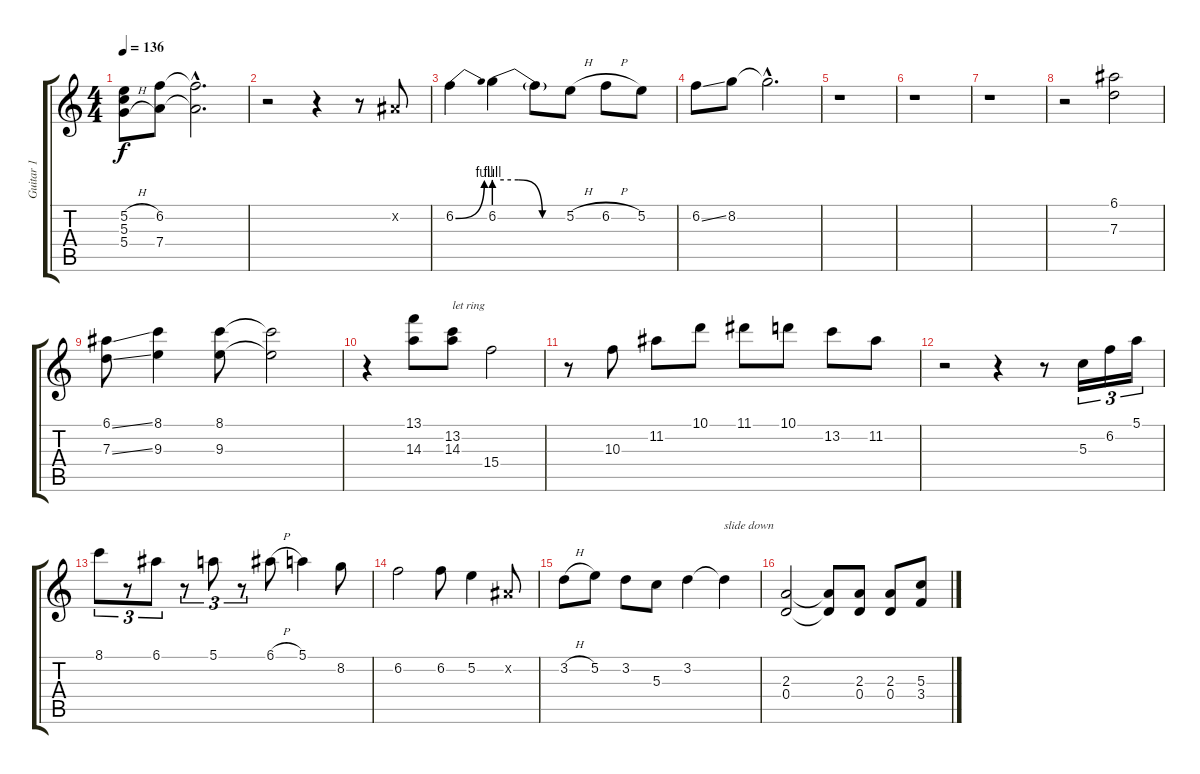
\track ("Guitar 1" "Guitar 1") {instrument overdrivenguitar}
\staff {score tabs}
\tuning (E4 B3 G3 D3 A2 E2) {hide}
\ts (4 4)
\tempo 136
\clef g2
\ks c
(5.2{h} 5.3 5.4{h}).8{dy f} (6.2 7.4).8 (6.2{hac t} 7.4{hac t}).2{d} |
r.2 r.4 r.8 -1.2{x}.8 |
6.2{be (bend 0 0 60 4)}.4 6.2{be (custom 0 4 20 4 40 0 60 0)}.4 6.2{t}.8 5.2{h}.8 6.2{h}.8 5.2.8 |
6.2{ss}.8 8.2.8 8.2{hac t}.2{d} |
r.1 |
r.1 |
r.1 |
r.2 (6.1 7.3).2 |
(6.1{ss} 7.3{ss}).8 (8.1 9.3).4 (8.1 9.3).8 (8.1{t} 9.3{t}).2 |
r.4 (13.1 14.3).8 (13.2 14.3).8{txt "let ring"} 15.4.2 |
r.8 10.3.8 11.2.8 10.1.8 11.1.8 10.1.8 13.2.8 11.2.8 |
r.2 r.4 r.8 5.3.16{tu (3 2)} 6.2.16{tu (3 2)} 5.1.16{tu (3 2)} |
8.1.8{tu (3 2)} r.8{tu (3 2)} 6.1.8{tu (3 2)} r.8{tu (3 2)} 5.1.8{tu (3 2)} r.8{tu (3 2)} 6.1{h}.8 5.1.4 8.2.8 |
6.2.2 6.2.8 5.2.4 -1.2{x}.8 |
3.2{h}.8 5.2.8 3.2.8 5.3.8 3.2.4 3.2{t}.4{txt "slide down"} |
(2.3 0.4).2 (2.3{t} 0.4{t}).8 (2.3 0.4).8 (2.3 0.4).8 (5.3 3.4).8
